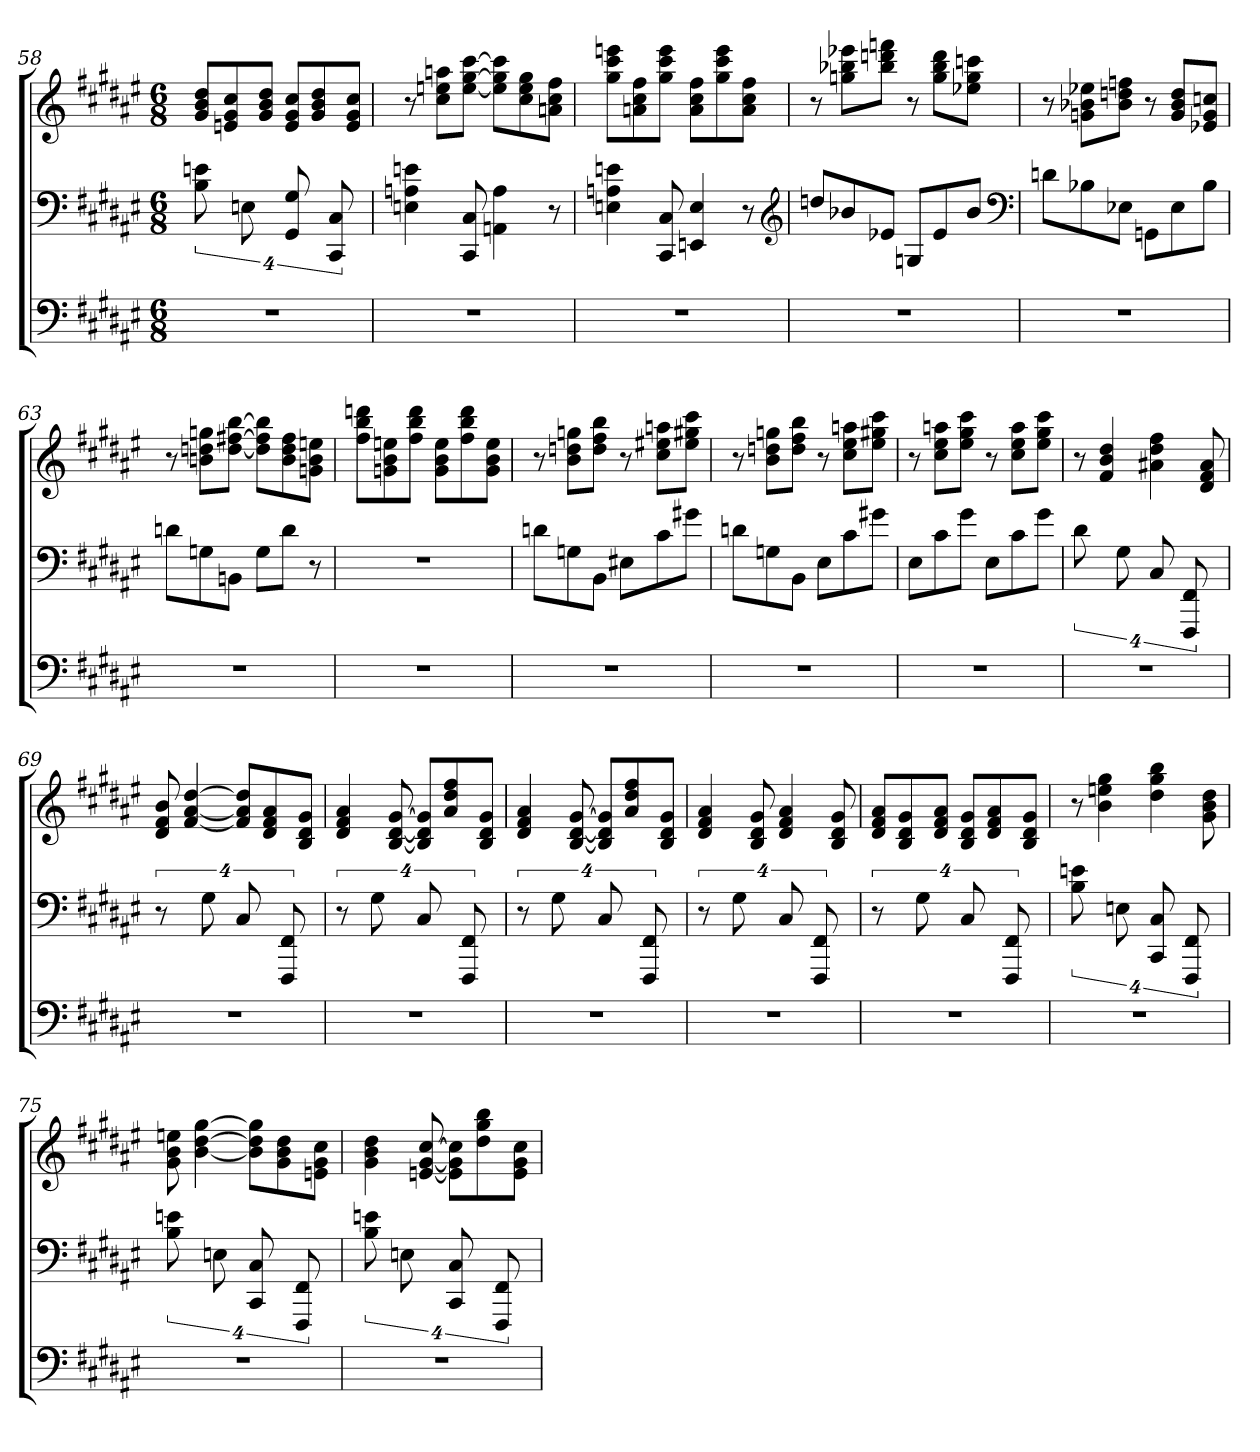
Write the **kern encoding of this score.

**kern	**kern	**kern
*part3	*part2	*part1
*staff3	*staff2	*staff1
*clefF4	*clefF4	*clefG2
*k[f#c#g#d#a#e#]	*k[f#c#g#d#a#e#]	*k[f#c#g#d#a#e#]
*F#:	*F#:	*F#:
*M6/8	*M6/8	*M6/8
=58	=58	=58
2.r	16%3B 16%3en	8g# 8b 8dd#L
.	.	8en 8g# 8cc#
.	16%3En	.
.	.	8g# 8b 8dd#J
.	16%3GG# 16%3G#	8e 8g# 8cc#L
.	.	8g# 8b 8dd#
.	16%3CC# 16%3C#	.
.	.	8e 8g# 8cc#J
=59	=59	=59
2.r	4En 4An 4en	8r
.	.	8cc# 8een 8aanL
.	8CC# 8C#	[8ee [8gg# [8ccc#J
.	4AAn 4A	8ee] 8gg#] 8ccc#]L
.	.	8cc# 8ee 8gg#
.	8r	8an 8cc# 8ff#J
=60	=60	=60
2.r	4En 4An 4en	8gg# 8ccc# 8eeenL
.	.	8an 8cc# 8ff#
.	8CC# 8C#	8gg# 8ccc# 8eeeJ
.	4EEn 4E	8a 8cc# 8ff#L
.	.	8gg# 8ccc# 8eee
.	8r	8a 8cc# 8ff#J
*	*clefG2	*
=61	=61	=61
2.r	8ddnL	8r
.	8b-X	8ggn 8bb-X 8eee-XL
.	8e-XJ	8bb- 8dddn 8fffnJ
.	8GnL	8r
.	8e-	8gg 8bb- 8dddL
.	8b-J	8ee-X 8gg 8cccnJ
*	*clefF4	*
=62	=62	=62
2.r	8dnL	8r
.	8B-X	8gn 8b-X 8ee-XL
.	8E-XJ	8b- 8ddn 8ffnJ
.	8GGnL	8r
.	8E-	8g 8b- 8ddL
.	8B-J	8e-X 8g 8ccnJ
=63	=63	=63
2.r	8dnL	8r
.	8Gn	8bn 8ddn 8ggnL
.	8BBnJ	[8dd [8ff#X [8bbJ
.	8GL	8dd] 8ff#] 8bb]L
.	8dJ	8b 8dd 8ff#
.	8r	8gn 8b 8eenJ
=64	=64	=64
2.r	2.r	8ff# 8bb 8dddnL
.	.	8gn 8b 8een
.	.	8ff# 8bb 8dddJ
.	.	8g 8b 8eeL
.	.	8ff# 8bb 8ddd
.	.	8g 8b 8eeJ
=65	=65	=65
2.r	8dnL	8r
.	8Gn	8b 8ddn 8ggnL
.	8BBJ	8dd 8ff# 8bbJ
.	8E#XL	8r
.	8c#	8cc# 8ee#X 8aanL
.	8g#XJ	8ee# 8gg#X 8ccc#J
=66	=66	=66
2.r	8dnL	8r
.	8Gn	8b 8ddn 8ggnL
.	8BBJ	8dd 8ff# 8bbJ
.	8E#L	8r
.	8c#	8cc# 8ee# 8aanL
.	8g#XJ	8ee# 8gg#X 8ccc#J
=67	=67	=67
2.r	8E#L	8r
.	8c#	8cc# 8ee# 8aanL
.	8g#J	8ee# 8gg# 8ccc#J
.	8E#L	8r
.	8c#	8cc# 8ee# 8aaL
.	8g#J	8ee# 8gg# 8ccc#J
=68	=68	=68
2.r	16%3d#	8r
.	.	4f# 4b 4dd#
.	16%3G#	.
.	16%3C#	4a#X 4dd# 4ff#
.	16%3FFF# 16%3FF#	.
.	.	8d# 8f# 8a#
=69	=69	=69
2.r	16%3r	8d# 8f# 8b
.	.	[4f# [4a# [4dd#
.	16%3G#	.
.	16%3C#	8f#] 8a#] 8dd#]L
.	.	8d# 8f# 8a#
.	16%3FFF# 16%3FF#	.
.	.	8B 8d# 8g#J
=70	=70	=70
2.r	16%3r	4d# 4f# 4a#
.	16%3G#	.
.	.	[8B [8d# [8g#
.	16%3C#	8B] 8d#] 8g#]L
.	.	8a# 8dd# 8ff#
.	16%3FFF# 16%3FF#	.
.	.	8B 8d# 8g#J
=71	=71	=71
2.r	16%3r	4d# 4f# 4a#
.	16%3G#	.
.	.	[8B [8d# [8g#
.	16%3C#	8B] 8d#] 8g#]L
.	.	8a# 8dd# 8ff#
.	16%3FFF# 16%3FF#	.
.	.	8B 8d# 8g#J
=72	=72	=72
2.r	16%3r	4d# 4f# 4a#
.	16%3G#	.
.	.	8B 8d# 8g#
.	16%3C#	4d# 4f# 4a#
.	16%3FFF# 16%3FF#	.
.	.	8B 8d# 8g#
=73	=73	=73
2.r	16%3r	8d# 8f# 8a#L
.	.	8B 8d# 8g#
.	16%3G#	.
.	.	8d# 8f# 8a#J
.	16%3C#	8B 8d# 8g#L
.	.	8d# 8f# 8a#
.	16%3FFF# 16%3FF#	.
.	.	8B 8d# 8g#J
=74	=74	=74
2.r	16%3B 16%3en	8r
.	.	4b 4een 4gg#
.	16%3En	.
.	16%3CC# 16%3C#	4dd# 4gg# 4bb
.	16%3FFF# 16%3FF#	.
.	.	8g# 8b 8dd#
=75	=75	=75
2.r	16%3B 16%3en	8g# 8b 8een
.	.	[4b [4dd# [4gg#
.	16%3En	.
.	16%3CC# 16%3C#	8b] 8dd#] 8gg#]L
.	.	8g# 8b 8dd#
.	16%3FFF# 16%3FF#	.
.	.	8en 8g# 8cc#J
=76	=76	=76
2.r	16%3B 16%3en	4g# 4b 4dd#
.	16%3En	.
.	.	[8en [8g# [8cc#
.	16%3CC# 16%3C#	8e] 8g#] 8cc#]L
.	.	8dd# 8gg# 8bb
.	16%3FFF# 16%3FF#	.
.	.	8e 8g# 8cc#J
=	=	=
*-	*-	*-
